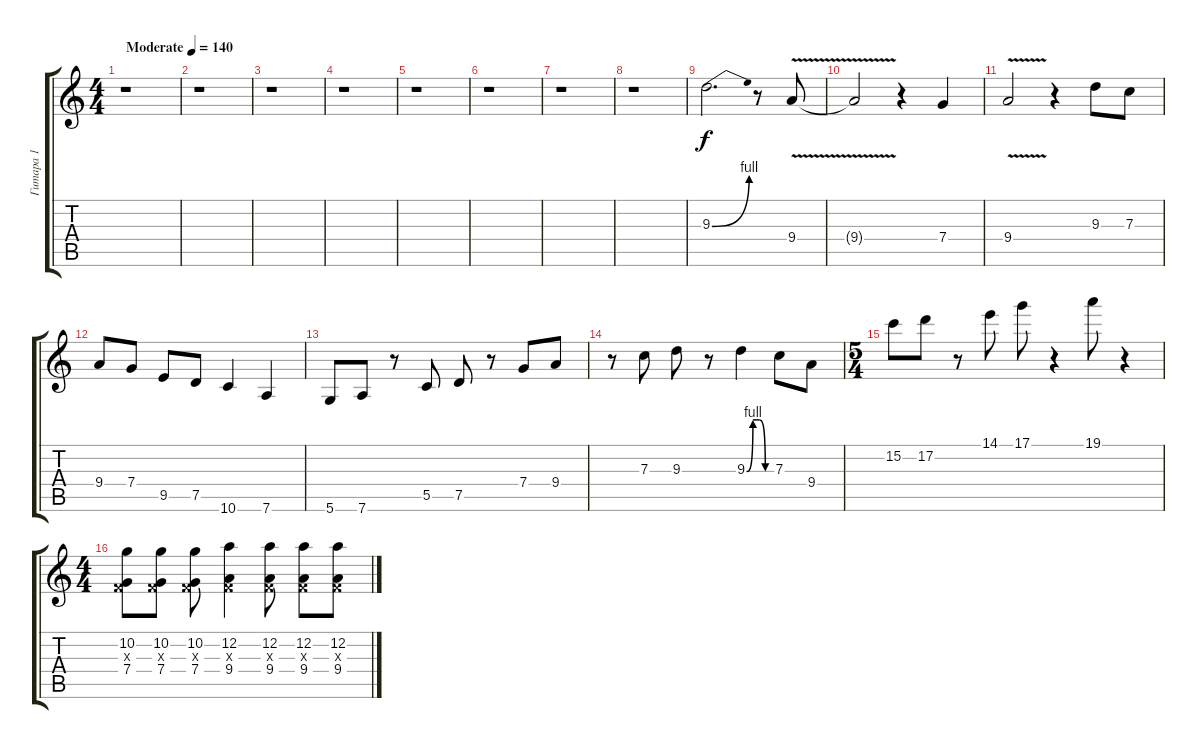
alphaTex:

\track ("Гитара 1" "Гитара 1") {instrument overdrivenguitar}
\staff {score tabs}
\tuning (D4 A3 F3 C3 G2 D2) {hide}
\ts (4 4)
\tempo (140 "Moderate")
\clef g2
\ks c
r.1{dy f instrument overdrivenguitar} |
r.1 |
r.1 |
r.1 |
r.1 |
r.1 |
r.1 |
r.1 |
9.3{be (bend 0 0 60 4)}.2{d} r.8 9.4{v}.8 |
9.4{t}.2 r.4 7.4.4 |
9.4{v}.2 r.4 9.3.8 7.3.8 |
9.4.8 7.4.8 9.5.8 7.5.8 10.6.4 7.6.4 |
5.6.8 7.6.8 r.8 5.5.8 7.5.8 r.8 7.4.8 9.4.8 |
r.8 7.3.8 9.3.8 r.8 9.3{be (custom 0 0 15 4 30 4 45 0 60 0)}.4 7.3.8 9.4.8 |
\ts (5 4)
15.2.8 17.2.8 r.8 14.1.8 17.1.8 r.4 19.1.8 r.4 |
\ts (4 4)
(10.2 0.3{x} 7.4).8 (10.2 0.3{x} 7.4).8 (10.2 0.3{x} 7.4).8 (12.2 0.3{x} 9.4).4 (12.2 0.3{x} 9.4).8 (12.2 0.3{x} 9.4).8 (12.2 0.3{x} 9.4).8
